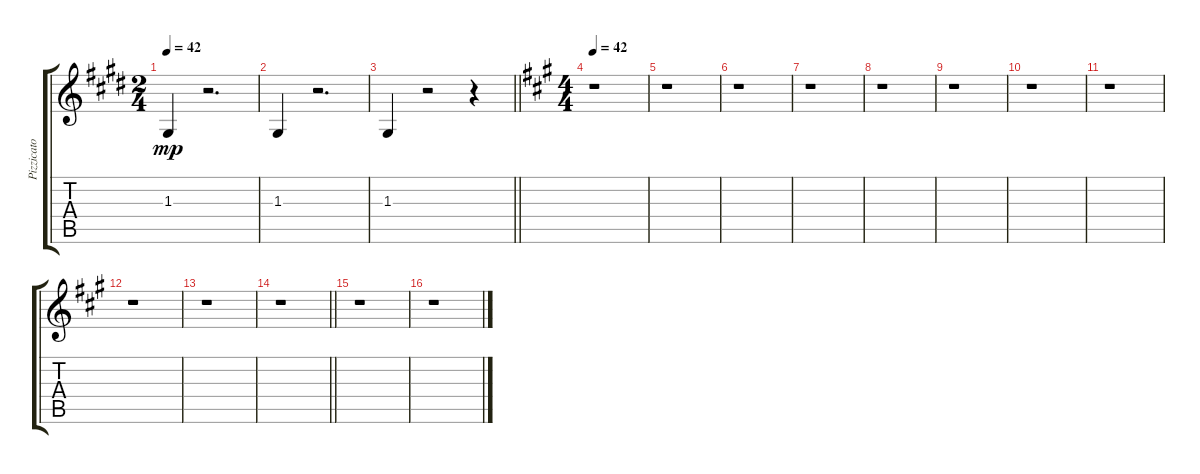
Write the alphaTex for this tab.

\track ("Pizzicato Upper" "Pizzicato ") {instrument pizzicatostrings}
\staff {score tabs}
\tuning (E4 B3 G3 D3 A2 E2) {hide}
\ts (2 4)
\tempo 42
\clef g2
\ks e
1.3.4{dy mp instrument pizzicatostrings} r.2{d} |
1.3.4 r.2{d} |
\barLineRight lightlight
1.3.4 r.2 r.4 |
\ts (4 4)
\tempo 42
\ks a
r.1 |
r.1 |
r.1 |
r.1 |
r.1 |
r.1 |
r.1 |
r.1 |
r.1 |
r.1 |
\barLineRight lightlight
r.1 |
r.1 |
r.1
